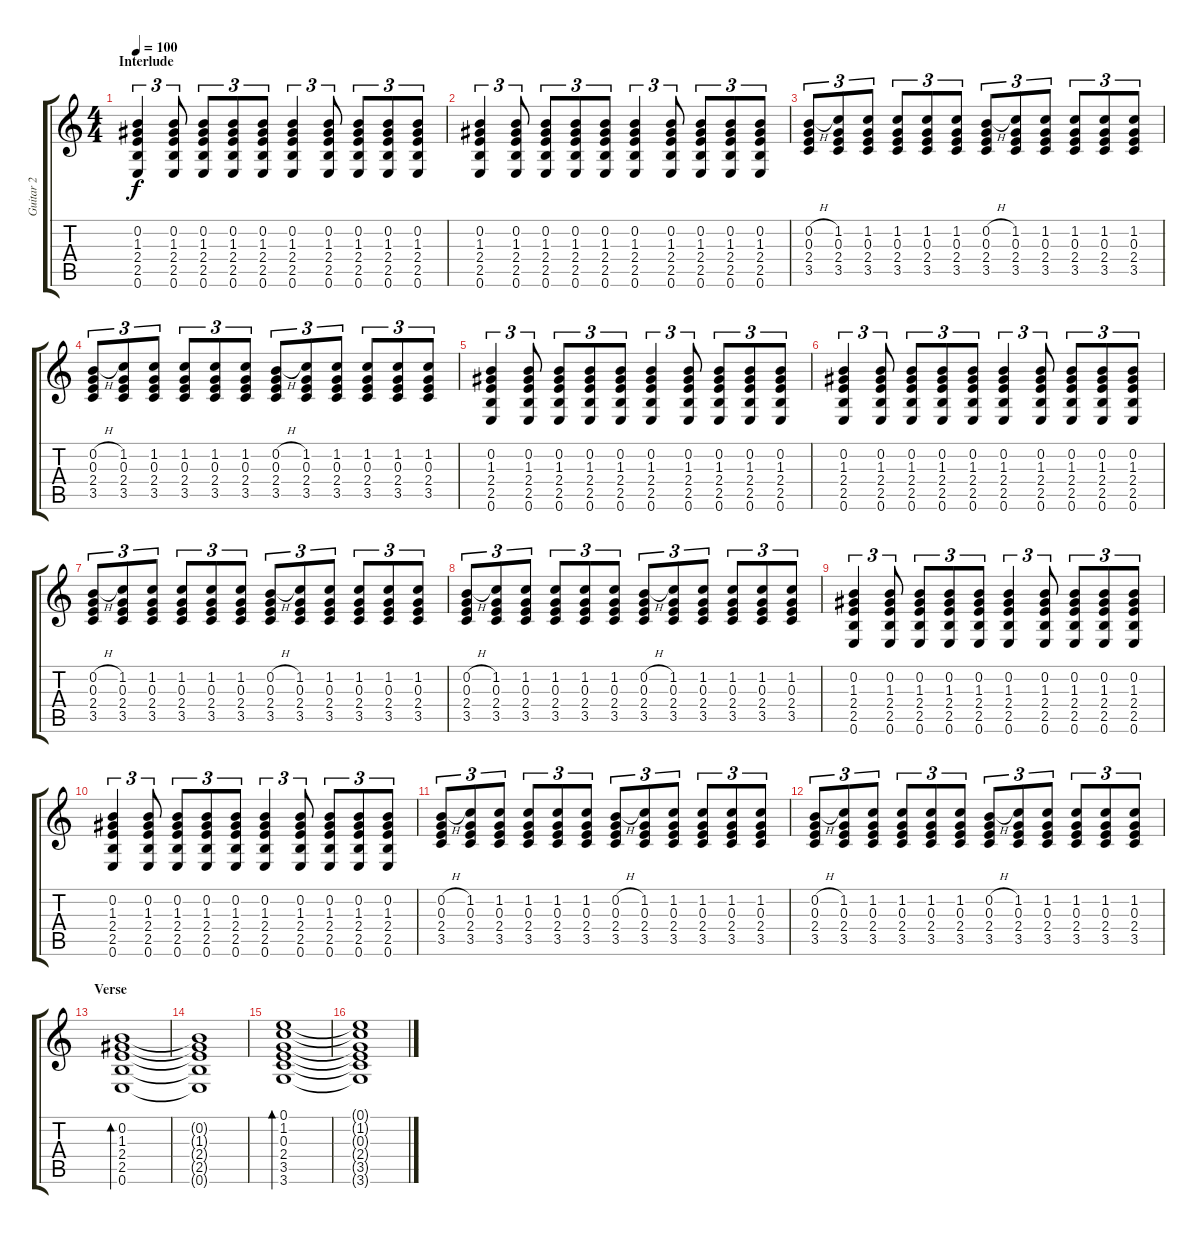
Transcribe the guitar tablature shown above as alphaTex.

\track ("Guitar 2" "Guitar 2") {instrument acousticguitarsteel}
\staff {score tabs}
\tuning (E4 B3 G3 D3 A2 E2) {hide}
\ts (4 4)
\section ("" "Interlude")
\tempo 100
\clef g2
\ks c
(0.2 1.3 2.4 2.5 0.6).4{tu (3 2) dy f} (0.2 1.3 2.4 2.5 0.6).8{tu (3 2)} (0.2 1.3 2.4 2.5 0.6).8{tu (3 2)} (0.2 1.3 2.4 2.5 0.6).8{tu (3 2)} (0.2 1.3 2.4 2.5 0.6).8{tu (3 2)} (0.2 1.3 2.4 2.5 0.6).4{tu (3 2)} (0.2 1.3 2.4 2.5 0.6).8{tu (3 2)} (0.2 1.3 2.4 2.5 0.6).8{tu (3 2)} (0.2 1.3 2.4 2.5 0.6).8{tu (3 2)} (0.2 1.3 2.4 2.5 0.6).8{tu (3 2)} |
(0.2 1.3 2.4 2.5 0.6).4{tu (3 2)} (0.2 1.3 2.4 2.5 0.6).8{tu (3 2)} (0.2 1.3 2.4 2.5 0.6).8{tu (3 2)} (0.2 1.3 2.4 2.5 0.6).8{tu (3 2)} (0.2 1.3 2.4 2.5 0.6).8{tu (3 2)} (0.2 1.3 2.4 2.5 0.6).4{tu (3 2)} (0.2 1.3 2.4 2.5 0.6).8{tu (3 2)} (0.2 1.3 2.4 2.5 0.6).8{tu (3 2)} (0.2 1.3 2.4 2.5 0.6).8{tu (3 2)} (0.2 1.3 2.4 2.5 0.6).8{tu (3 2)} |
(0.2{h} 0.3 2.4 3.5).8{tu (3 2)} (1.2 0.3 2.4 3.5).8{tu (3 2)} (1.2 0.3 2.4 3.5).8{tu (3 2)} (1.2 0.3 2.4 3.5).8{tu (3 2)} (1.2 0.3 2.4 3.5).8{tu (3 2)} (1.2 0.3 2.4 3.5).8{tu (3 2)} (0.2{h} 0.3 2.4 3.5).8{tu (3 2)} (1.2 0.3 2.4 3.5).8{tu (3 2)} (1.2 0.3 2.4 3.5).8{tu (3 2)} (1.2 0.3 2.4 3.5).8{tu (3 2)} (1.2 0.3 2.4 3.5).8{tu (3 2)} (1.2 0.3 2.4 3.5).8{tu (3 2)} |
(0.2{h} 0.3 2.4 3.5).8{tu (3 2)} (1.2 0.3 2.4 3.5).8{tu (3 2)} (1.2 0.3 2.4 3.5).8{tu (3 2)} (1.2 0.3 2.4 3.5).8{tu (3 2)} (1.2 0.3 2.4 3.5).8{tu (3 2)} (1.2 0.3 2.4 3.5).8{tu (3 2)} (0.2{h} 0.3 2.4 3.5).8{tu (3 2)} (1.2 0.3 2.4 3.5).8{tu (3 2)} (1.2 0.3 2.4 3.5).8{tu (3 2)} (1.2 0.3 2.4 3.5).8{tu (3 2)} (1.2 0.3 2.4 3.5).8{tu (3 2)} (1.2 0.3 2.4 3.5).8{tu (3 2)} |
(0.2 1.3 2.4 2.5 0.6).4{tu (3 2)} (0.2 1.3 2.4 2.5 0.6).8{tu (3 2)} (0.2 1.3 2.4 2.5 0.6).8{tu (3 2)} (0.2 1.3 2.4 2.5 0.6).8{tu (3 2)} (0.2 1.3 2.4 2.5 0.6).8{tu (3 2)} (0.2 1.3 2.4 2.5 0.6).4{tu (3 2)} (0.2 1.3 2.4 2.5 0.6).8{tu (3 2)} (0.2 1.3 2.4 2.5 0.6).8{tu (3 2)} (0.2 1.3 2.4 2.5 0.6).8{tu (3 2)} (0.2 1.3 2.4 2.5 0.6).8{tu (3 2)} |
(0.2 1.3 2.4 2.5 0.6).4{tu (3 2)} (0.2 1.3 2.4 2.5 0.6).8{tu (3 2)} (0.2 1.3 2.4 2.5 0.6).8{tu (3 2)} (0.2 1.3 2.4 2.5 0.6).8{tu (3 2)} (0.2 1.3 2.4 2.5 0.6).8{tu (3 2)} (0.2 1.3 2.4 2.5 0.6).4{tu (3 2)} (0.2 1.3 2.4 2.5 0.6).8{tu (3 2)} (0.2 1.3 2.4 2.5 0.6).8{tu (3 2)} (0.2 1.3 2.4 2.5 0.6).8{tu (3 2)} (0.2 1.3 2.4 2.5 0.6).8{tu (3 2)} |
(0.2{h} 0.3 2.4 3.5).8{tu (3 2)} (1.2 0.3 2.4 3.5).8{tu (3 2)} (1.2 0.3 2.4 3.5).8{tu (3 2)} (1.2 0.3 2.4 3.5).8{tu (3 2)} (1.2 0.3 2.4 3.5).8{tu (3 2)} (1.2 0.3 2.4 3.5).8{tu (3 2)} (0.2{h} 0.3 2.4 3.5).8{tu (3 2)} (1.2 0.3 2.4 3.5).8{tu (3 2)} (1.2 0.3 2.4 3.5).8{tu (3 2)} (1.2 0.3 2.4 3.5).8{tu (3 2)} (1.2 0.3 2.4 3.5).8{tu (3 2)} (1.2 0.3 2.4 3.5).8{tu (3 2)} |
(0.2{h} 0.3 2.4 3.5).8{tu (3 2)} (1.2 0.3 2.4 3.5).8{tu (3 2)} (1.2 0.3 2.4 3.5).8{tu (3 2)} (1.2 0.3 2.4 3.5).8{tu (3 2)} (1.2 0.3 2.4 3.5).8{tu (3 2)} (1.2 0.3 2.4 3.5).8{tu (3 2)} (0.2{h} 0.3 2.4 3.5).8{tu (3 2)} (1.2 0.3 2.4 3.5).8{tu (3 2)} (1.2 0.3 2.4 3.5).8{tu (3 2)} (1.2 0.3 2.4 3.5).8{tu (3 2)} (1.2 0.3 2.4 3.5).8{tu (3 2)} (1.2 0.3 2.4 3.5).8{tu (3 2)} |
(0.2 1.3 2.4 2.5 0.6).4{tu (3 2)} (0.2 1.3 2.4 2.5 0.6).8{tu (3 2)} (0.2 1.3 2.4 2.5 0.6).8{tu (3 2)} (0.2 1.3 2.4 2.5 0.6).8{tu (3 2)} (0.2 1.3 2.4 2.5 0.6).8{tu (3 2)} (0.2 1.3 2.4 2.5 0.6).4{tu (3 2)} (0.2 1.3 2.4 2.5 0.6).8{tu (3 2)} (0.2 1.3 2.4 2.5 0.6).8{tu (3 2)} (0.2 1.3 2.4 2.5 0.6).8{tu (3 2)} (0.2 1.3 2.4 2.5 0.6).8{tu (3 2)} |
(0.2 1.3 2.4 2.5 0.6).4{tu (3 2)} (0.2 1.3 2.4 2.5 0.6).8{tu (3 2)} (0.2 1.3 2.4 2.5 0.6).8{tu (3 2)} (0.2 1.3 2.4 2.5 0.6).8{tu (3 2)} (0.2 1.3 2.4 2.5 0.6).8{tu (3 2)} (0.2 1.3 2.4 2.5 0.6).4{tu (3 2)} (0.2 1.3 2.4 2.5 0.6).8{tu (3 2)} (0.2 1.3 2.4 2.5 0.6).8{tu (3 2)} (0.2 1.3 2.4 2.5 0.6).8{tu (3 2)} (0.2 1.3 2.4 2.5 0.6).8{tu (3 2)} |
(0.2{h} 0.3 2.4 3.5).8{tu (3 2)} (1.2 0.3 2.4 3.5).8{tu (3 2)} (1.2 0.3 2.4 3.5).8{tu (3 2)} (1.2 0.3 2.4 3.5).8{tu (3 2)} (1.2 0.3 2.4 3.5).8{tu (3 2)} (1.2 0.3 2.4 3.5).8{tu (3 2)} (0.2{h} 0.3 2.4 3.5).8{tu (3 2)} (1.2 0.3 2.4 3.5).8{tu (3 2)} (1.2 0.3 2.4 3.5).8{tu (3 2)} (1.2 0.3 2.4 3.5).8{tu (3 2)} (1.2 0.3 2.4 3.5).8{tu (3 2)} (1.2 0.3 2.4 3.5).8{tu (3 2)} |
(0.2{h} 0.3 2.4 3.5).8{tu (3 2)} (1.2 0.3 2.4 3.5).8{tu (3 2)} (1.2 0.3 2.4 3.5).8{tu (3 2)} (1.2 0.3 2.4 3.5).8{tu (3 2)} (1.2 0.3 2.4 3.5).8{tu (3 2)} (1.2 0.3 2.4 3.5).8{tu (3 2)} (0.2{h} 0.3 2.4 3.5).8{tu (3 2)} (1.2 0.3 2.4 3.5).8{tu (3 2)} (1.2 0.3 2.4 3.5).8{tu (3 2)} (1.2 0.3 2.4 3.5).8{tu (3 2)} (1.2 0.3 2.4 3.5).8{tu (3 2)} (1.2 0.3 2.4 3.5).8{tu (3 2)} |
\section ("" "Verse")
(0.2 1.3 2.4 2.5 0.6).1{bd 60} |
(0.2{t} 1.3{t} 2.4{t} 2.5{t} 0.6{t}).1 |
(0.1 1.2 0.3 2.4 3.5 3.6).1{bd 60} |
(0.1{t} 1.2{t} 0.3{t} 2.4{t} 3.5{t} 3.6{t}).1
